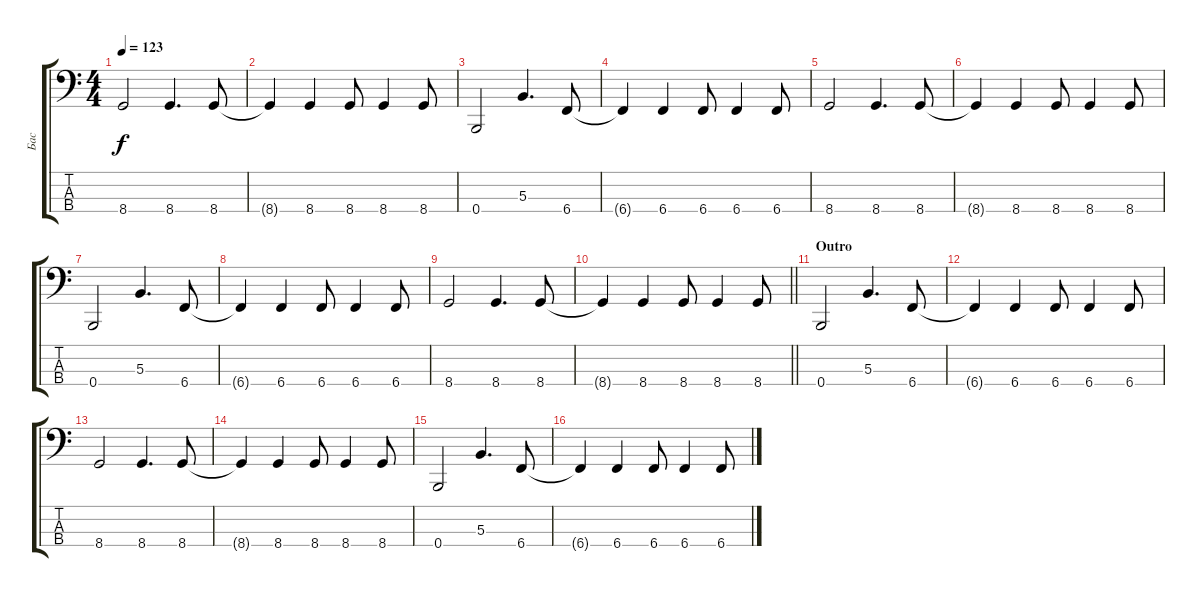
\track ("Бас" "Бас") {instrument electricbassfinger}
\staff {score tabs}
\tuning (E2 B1 Gb1 B0) {hide}
\ts (4 4)
\tempo 123
\clef f4
\ks c
8.4.2{dy f} 8.4.4{d} 8.4.8 |
8.4{t}.4 8.4.4 8.4.8 8.4.4 8.4.8 |
0.4.2 5.3.4{d} 6.4.8 |
6.4{t}.4 6.4.4 6.4.8 6.4.4 6.4.8 |
8.4.2 8.4.4{d} 8.4.8 |
8.4{t}.4 8.4.4 8.4.8 8.4.4 8.4.8 |
0.4.2 5.3.4{d} 6.4.8 |
6.4{t}.4 6.4.4 6.4.8 6.4.4 6.4.8 |
8.4.2 8.4.4{d} 8.4.8 |
\barLineRight lightlight
8.4{t}.4 8.4.4 8.4.8 8.4.4 8.4.8 |
\section ("" "Outro")
0.4.2 5.3.4{d} 6.4.8 |
6.4{t}.4 6.4.4 6.4.8 6.4.4 6.4.8 |
8.4.2 8.4.4{d} 8.4.8 |
8.4{t}.4 8.4.4 8.4.8 8.4.4 8.4.8 |
0.4.2 5.3.4{d} 6.4.8 |
6.4{t}.4 6.4.4 6.4.8 6.4.4 6.4.8
